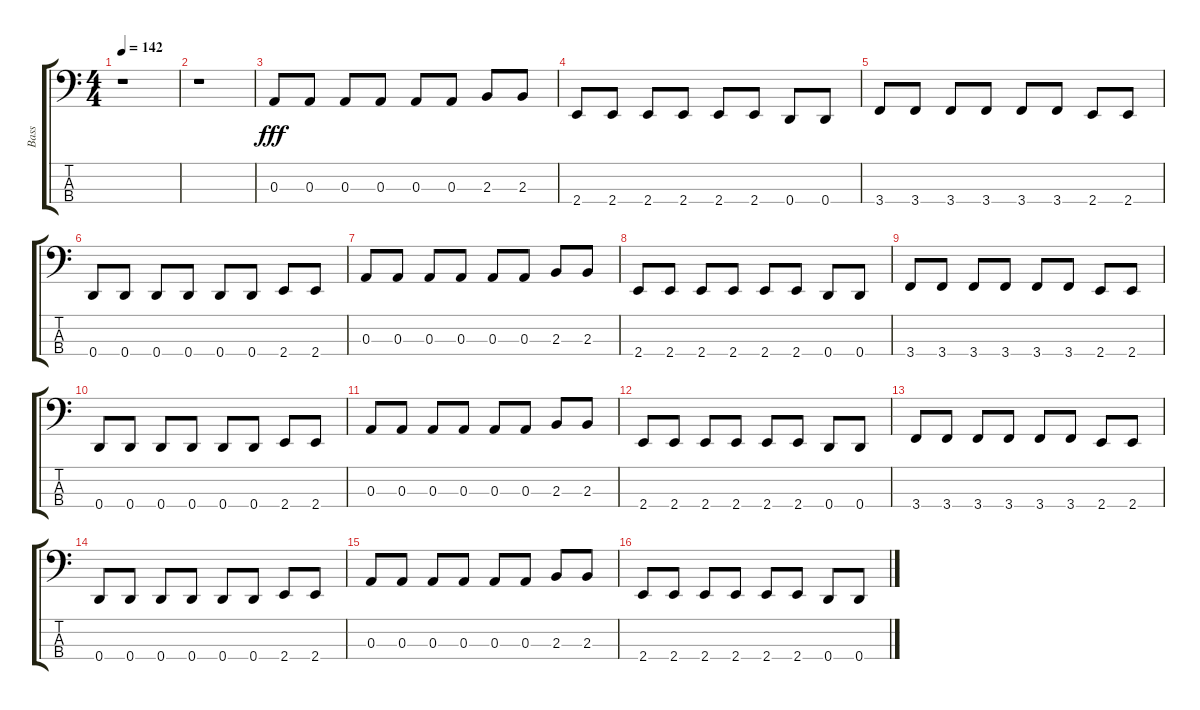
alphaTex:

\track ("Bass" "Bass") {instrument electricbasspick}
\staff {score tabs}
\tuning (G2 D2 A1 D1) {hide}
\ts (4 4)
\tempo 142
\clef f4
\ks c
r.1{dy fff} |
r.1 |
0.3.8 0.3.8 0.3.8 0.3.8 0.3.8 0.3.8 2.3.8 2.3.8 |
2.4.8 2.4.8 2.4.8 2.4.8 2.4.8 2.4.8 0.4.8 0.4.8 |
3.4.8 3.4.8 3.4.8 3.4.8 3.4.8 3.4.8 2.4.8 2.4.8 |
0.4.8 0.4.8 0.4.8 0.4.8 0.4.8 0.4.8 2.4.8 2.4.8 |
0.3.8 0.3.8 0.3.8 0.3.8 0.3.8 0.3.8 2.3.8 2.3.8 |
2.4.8 2.4.8 2.4.8 2.4.8 2.4.8 2.4.8 0.4.8 0.4.8 |
3.4.8 3.4.8 3.4.8 3.4.8 3.4.8 3.4.8 2.4.8 2.4.8 |
0.4.8 0.4.8 0.4.8 0.4.8 0.4.8 0.4.8 2.4.8 2.4.8 |
0.3.8 0.3.8 0.3.8 0.3.8 0.3.8 0.3.8 2.3.8 2.3.8 |
2.4.8 2.4.8 2.4.8 2.4.8 2.4.8 2.4.8 0.4.8 0.4.8 |
3.4.8 3.4.8 3.4.8 3.4.8 3.4.8 3.4.8 2.4.8 2.4.8 |
0.4.8 0.4.8 0.4.8 0.4.8 0.4.8 0.4.8 2.4.8 2.4.8 |
0.3.8 0.3.8 0.3.8 0.3.8 0.3.8 0.3.8 2.3.8 2.3.8 |
2.4.8 2.4.8 2.4.8 2.4.8 2.4.8 2.4.8 0.4.8 0.4.8
